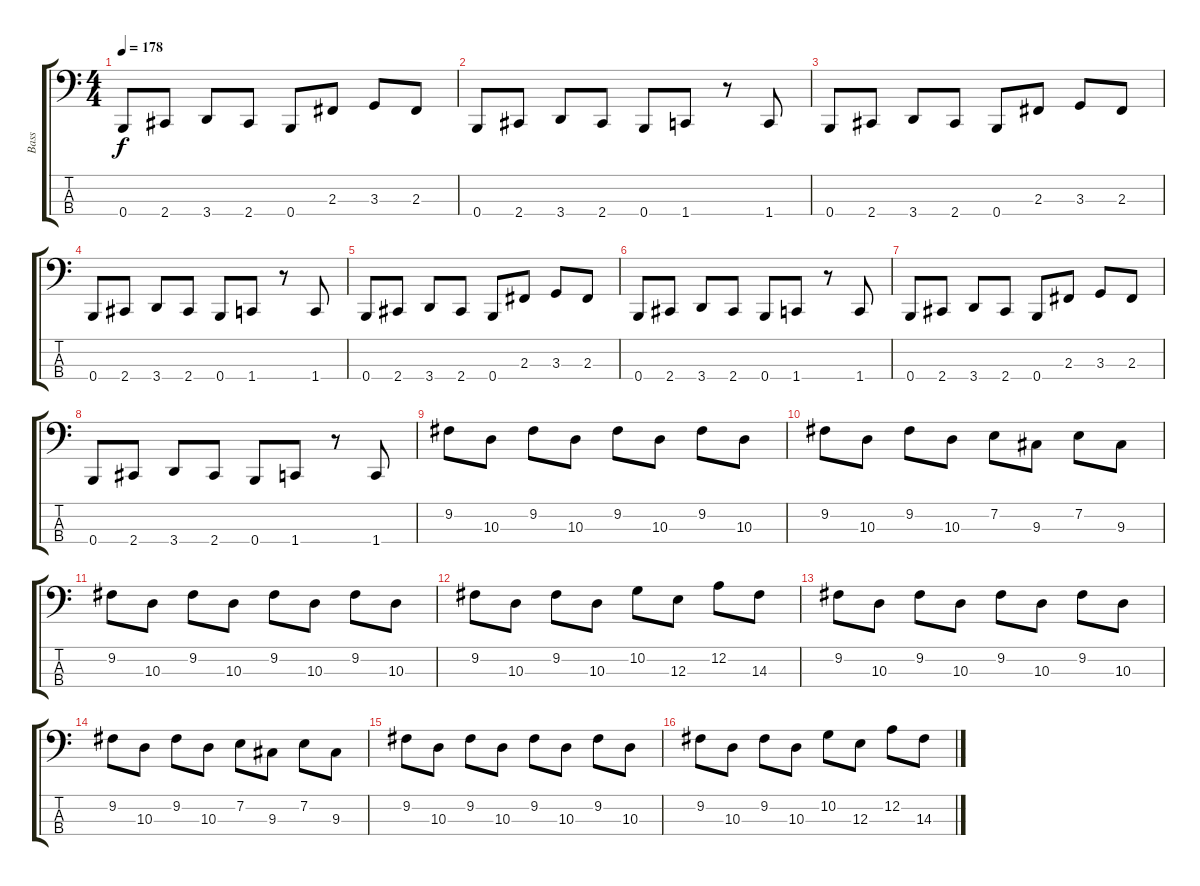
\track ("Bass" "Bass") {instrument electricbasspick}
\staff {score tabs}
\tuning (D2 A1 E1 B0) {hide}
\ts (4 4)
\tempo 178
\clef f4
\ks c
0.4.8{dy f} 2.4.8 3.4.8 2.4.8 0.4.8 2.3.8 3.3.8 2.3.8 |
0.4.8 2.4.8 3.4.8 2.4.8 0.4.8 1.4.8 r.8 1.4.8 |
0.4.8 2.4.8 3.4.8 2.4.8 0.4.8 2.3.8 3.3.8 2.3.8 |
0.4.8 2.4.8 3.4.8 2.4.8 0.4.8 1.4.8 r.8 1.4.8 |
0.4.8 2.4.8 3.4.8 2.4.8 0.4.8 2.3.8 3.3.8 2.3.8 |
0.4.8 2.4.8 3.4.8 2.4.8 0.4.8 1.4.8 r.8 1.4.8 |
0.4.8 2.4.8 3.4.8 2.4.8 0.4.8 2.3.8 3.3.8 2.3.8 |
0.4.8 2.4.8 3.4.8 2.4.8 0.4.8 1.4.8 r.8 1.4.8 |
9.2.8 10.3.8 9.2.8 10.3.8 9.2.8 10.3.8 9.2.8 10.3.8 |
9.2.8 10.3.8 9.2.8 10.3.8 7.2.8 9.3.8 7.2.8 9.3.8 |
9.2.8 10.3.8 9.2.8 10.3.8 9.2.8 10.3.8 9.2.8 10.3.8 |
9.2.8 10.3.8 9.2.8 10.3.8 10.2.8 12.3.8 12.2.8 14.3.8 |
9.2.8 10.3.8 9.2.8 10.3.8 9.2.8 10.3.8 9.2.8 10.3.8 |
9.2.8 10.3.8 9.2.8 10.3.8 7.2.8 9.3.8 7.2.8 9.3.8 |
9.2.8 10.3.8 9.2.8 10.3.8 9.2.8 10.3.8 9.2.8 10.3.8 |
9.2.8 10.3.8 9.2.8 10.3.8 10.2.8 12.3.8 12.2.8 14.3.8
